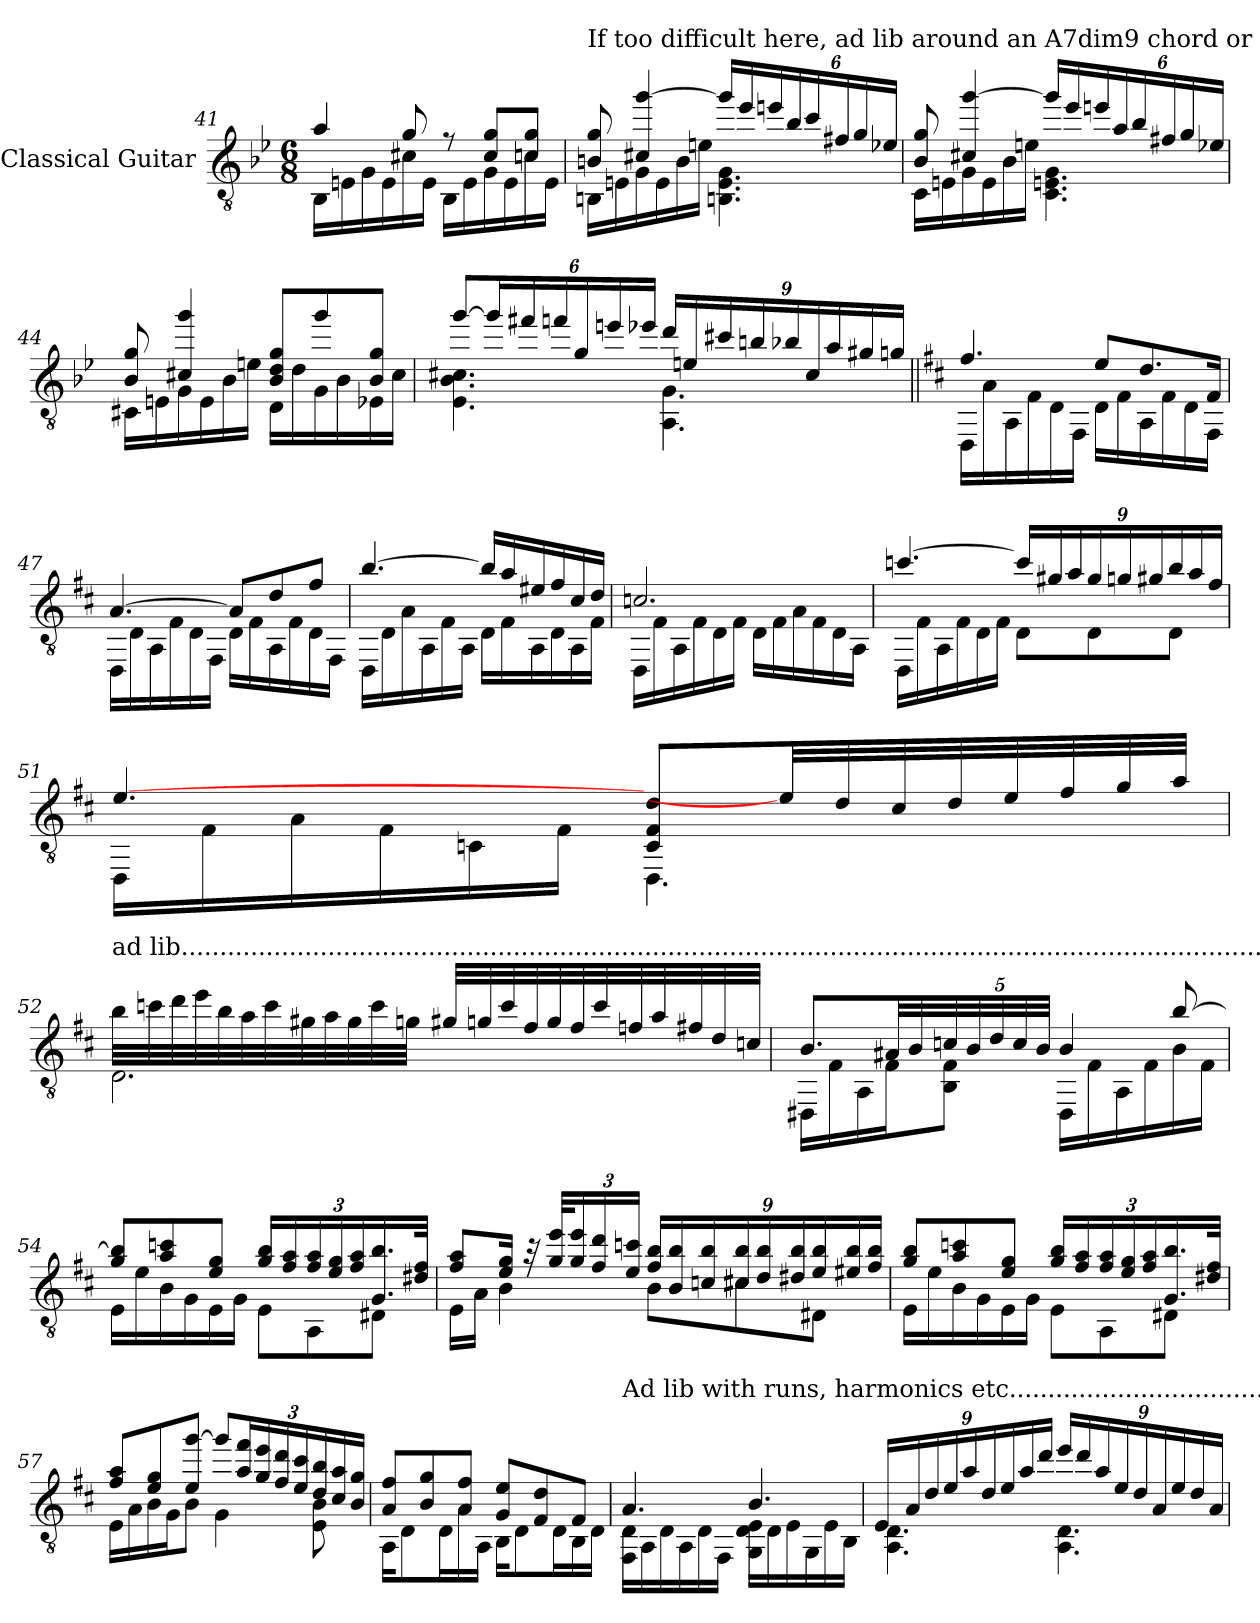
**kern
*part1
*staff1
*I"Classical Guitar
*I'Guit.
!!LO:LB:g=z
*clefGv2
*k[b-e-]
*M6/8
=41
*^
4a/	16BB-\LL
.	16En\
.	16G\
.	16E\
8g/	16c#X\
.	16E\JJ
8r	16BB-\LL
.	16E\
8c#/ 8g/L	16G\
.	16E\
8cn/ 8g/J	16c\
.	16E\JJ
=42	=42
!LO:TX:t=If too difficult here, ad lib around an A7dim9 chord or skip next few bars and use alternative bridge.	!
8Bn/ 8g/	16BBn\LL
.	16En\
4c#X/ [4gg/	16G\
.	16E\
.	16B\
.	16en\JJ
16gg/LL]	4.BBn\ 4.E\ 4.G\
16ee-/	.
*Xbrackettup	*
24een/	.
24b-/	.
24cc/	.
24f#X/	.
24g/	.
24e-X/JJ	.
!!LO:LB:g=z	!!
=43	=43
8B-/ 8g/	16C\LL
.	16En\
4c#X/ [4gg/	16G\
.	16E\
.	16B-\
.	16en\JJ
16gg/LL]	4.C\ 4.En\ 4.G\
16ee-/	.
24een/	.
24a/	.
24b-/	.
24f#X/	.
24g/	.
24e-X/JJ	.
!!LO:PB:g=z	!!
=44	=44
8B-/ 8g/	16C#X\LL
.	16En\
4c#X/ 4gg/	16G\
.	16E\
.	16B-\
.	16en\JJ
8B-/ 8d/ 8g/L	16D\LL
.	16d\
8gg/	16G\
.	16B-\
8B-/ 8g/J	16E-X\
.	16c#\JJ
=45	=45
[8gg/L	4.E-\ 4.B-\ 4.c#X\
24gg/L]	.
24ff#X/	.
24ffn/	.
24g/	.
24een/	.
24ee-X/JJ	.
24dd/LL	4.AA\ 4.G\
24en/	.
24cc#X/	.
24bn/	.
24b-X/	.
24c#/	.
24a/	.
24g#X/	.
24gn/JJ	.
!!LO:LB:g=z	!!
=46||	=46||
*k[f#c#]	*
4.f#/	16DD\LL
.	16A\
.	16AA\
.	16F#\
.	16D\
.	16FF#\JJ
8e/L	16D\LL
.	16F#\
8.d/	16AA\
.	16F#\
.	16D\
16F#/Jk	16FF#\JJ
=47	=47
[4.A/	16DD\LL
.	16D\
.	16AA\
.	16F#\
.	16D\
.	16FF#\JJ
8A/L]	16D\LL
.	16F#\
8d/	16AA\
.	16F#\
8f#/J	16D\
.	16FF#\JJ
=48	=48
[4.b/	16DD\LL
.	16D\
.	16A\
.	16AA\
.	16F#\
.	16AA\JJ
16b/LL]	16D\LL
16a/	16F#\
16e#X/	16AA\
16f#/	16D\
16c#/	16AA\
16d/JJ	16F#\JJ
!!LO:LB:g=z	!!
=49	=49
2.cn/	16DD\LL
.	16F#\
.	16AA\
.	16F#\
.	16D\
.	16F#\JJ
.	16D\LL
.	16F#\
.	16A\
.	16F#\
.	16D\
.	16AA\JJ
=50	=50
[4.ccn/	16DD\LL
.	16F#\
.	16AA\
.	16F#\
.	16D\
.	16F#\JJ
24cc/LL]	8D\L
24g#X/	.
24a/	.
24g#/	8D\
24gn/	.
24g#X/	.
24b/	8D\J
24a/	.
24f#/JJ	.
=51	=51
[4.e/	16DD\LL
.	16F#\
.	16A\
.	16F#\
.	16Cn\
.	16F#\JJ
8C/ 8F#/ 8d/L	4.DD\
32e/LL]	.
32d/	.
32c#/	.
32d/	.
32e/	.
32f#/	.
32g/	.
32a/JJJ	.
!!LO:LB:g=z	!!
=52	=52
!LO:TX:a:t=ad lib.......................................................................................................................................................................................................	!
32b\LLL	2.D\
32ccn\	.
32dd\	.
32ee\	.
32b\	.
32a\	.
32cc\	.
32g#X\	.
32a\	.
32g#\	.
32cc\	.
32gn\JJJ	.
32g#X/LLL	.
32gn/	.
32cc/	.
32f#/	.
32g/	.
32f#/	.
32cc/	.
32fn/	.
32a/	.
32f#X/	.
32d/	.
32cn/JJJ	.
!!LO:LB:g=z	!!
=53	=53
8.B/L	16DD#X<\LL
.	16F#\
.	16AA\
32A#X/LL	16F#\J
32B/	.
40cn/	8BB\ 8F#\J
40B/	.
40d/	.
40c/	.
40B/JJJ	.
4B/	16DD#\LL
.	16F#\
.	16AA\
.	16F#\
[8b/	16B\
.	16F#\JJ
=54	=54
8g/ 8b/]L	16E<\LL
.	16e\
8a/ 8ccn/	16B<\
.	16G<\
8e/ 8g/J	16E\
.	16G\JJ
16g/ 16b/LL	8E\L
16f#/ 16a/	.
24f#/ 24a/	8AA\
24e/ 24g/	.
24f#/ 24a/	.
16.G/ 16.b/	8D#X\J
32d#X/ 32f#/JJk	.
!!LO:LB:g=z	!!
=55	=55
8f#/ 8a/L	16E<\LL
.	16A\JJ
16e/ 16g/Jk	4B\
32r	.
32g/ 32ee/KLL	.
24g/ 24ee/	.
24f#/ 24dd/	.
24e/ 24ccn/JJ	.
24f#/ 24b/LL	8B<\L
24B/ 24b/	.
24cn/ 24b/	.
24c#X/ 24b/	8c#\
24d/ 24b/	.
24d#X/ 24b/	.
24e/ 24b/	8D#X<<\J
24e#X/ 24b/	.
24f#/ 24b/JJ	.
!!LO:LB:g=z	!!
=56	=56
8g/ 8b/L	16E\LL
.	16e\
8a/ 8ccn/	16B\
.	16G\
8e/ 8g/J	16E\
.	16G\JJ
16g/ 16b/LL	8E\L
16f#/ 16a/	.
24f#/ 24a/	8AA\
24e/ 24g/	.
24f#/ 24a/	.
16.G/ 16.b/	8D#X\J
32d#X/ 32f#/JJk	.
=57	=57
8f#/ 8a/L	16E\LL
.	16A\
8e/ 8g/	16B\
.	16G\J
8e/ [8gg/J	8B<<\J
12gg/L]	4G\
24a/ 24ff#/L	.
24g/ 24ee/	.
24f#/ 24dd/	.
24e/ 24cc#/	.
24d/ 24b/	8E\ 8B\
24c#/ 24a/	.
24B/ 24g/JJ	.
!!LO:PB:g=z	!!
=58	=58
8A/ 8f#/L	16AA\KL
.	8D\
8B/ 8g/	.
.	16D\L
8A/ 8f#/J	16A\
.	16AA\JJ
8G/ 8e/L	16BB\KL
.	8D\
8F#/ 8d/	.
.	16D\L
8F#/J	16BB\
.	16D\JJ
=59	=59
!LO:TX:a:t=Ad lib with runs, harmonics etc........................................................	!
4.A/	16FF#\ 16D\LL
.	16AA\
.	16D\
.	16AA\
.	16D\
.	16FF#\JJ
4.B/	16GG\<<< 16D\<<< 16E\<<<LL
.	16D\
.	16E\
.	16GG\
.	16E\
.	16BB\JJ
=60	=60
24E/LL	4.AA\ 4.D\
24A/	.
24d/	.
24e/	.
24a/	.
24d/	.
24e/	.
24a/	.
24dd/JJ	.
24ee/LL	4.AA\ 4.D\
24dd/	.
24a/	.
24e/	.
24d/	.
24A/	.
24e/	.
24d/	.
24A/JJ	.
*v	*v
=
*-
